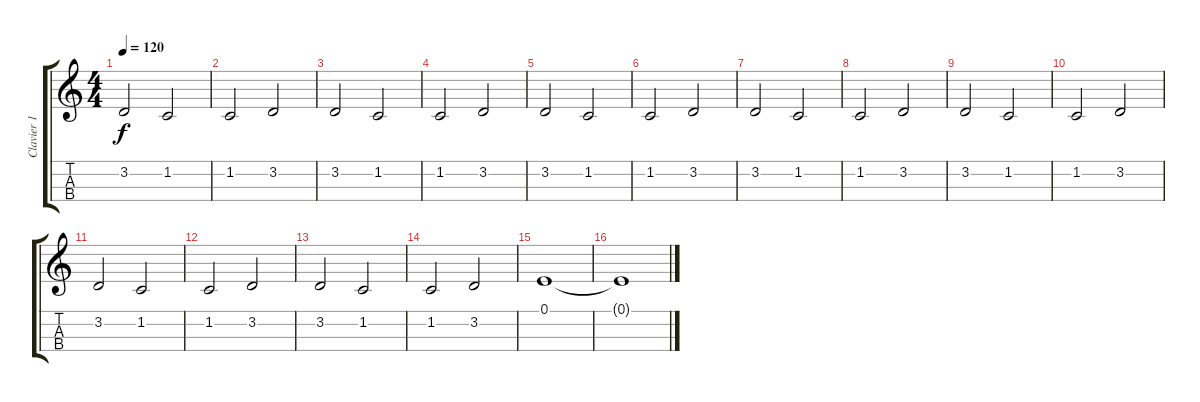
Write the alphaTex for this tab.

\track ("Clavier 1" "Clavier 1") {instrument choiraahs}
\staff {score tabs}
\tuning (E4 B3 G3 D3) {hide}
\ts (4 4)
\tempo 120
\clef g2
\ks c
3.2.2{dy f} 1.2.2 |
1.2.2 3.2.2 |
3.2.2 1.2.2 |
1.2.2 3.2.2 |
3.2.2 1.2.2 |
1.2.2 3.2.2 |
3.2.2 1.2.2 |
1.2.2 3.2.2 |
3.2.2 1.2.2 |
1.2.2 3.2.2 |
3.2.2 1.2.2 |
1.2.2 3.2.2 |
3.2.2 1.2.2 |
1.2.2 3.2.2 |
0.1.1 |
0.1{t}.1
